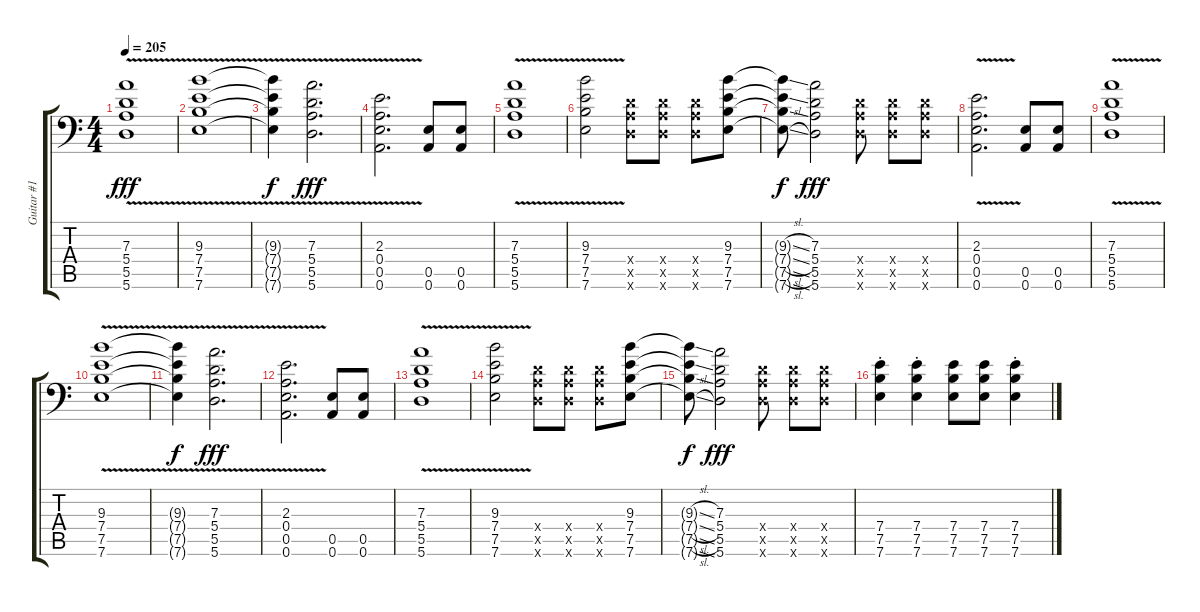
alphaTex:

\track ("Guitar #1" "Guitar #1") {instrument distortionguitar}
\staff {score tabs}
\tuning (B3 Gb3 D3 A2 E2 A1) {hide}
\ts (4 4)
\tempo 205
\clef f4
\ks c
(7.3{v} 5.4 5.5 5.6).1{dy fff} |
(9.3{v} 7.4 7.5 7.6).1 |
(9.3{t} 7.4{t} 7.5{t} 7.6{t}).4{dy f} (7.3{v} 5.4 5.5 5.6).2{d dy fff} |
(2.3{v} 0.4 0.5 0.6).2{d} (0.5 0.6).8 (0.5 0.6).8 |
(7.3{v} 5.4 5.5 5.6).1 |
(9.3{v} 7.4 7.5 7.6).2 (5.4{x} 5.5{x} 5.6{x}).8 (5.4{x} 5.5{x} 5.6{x}).8 (5.4{x} 5.5{x} 5.6{x}).8 (9.3 7.4 7.5 7.6).8 |
(9.3{sl t} 7.4{sl t} 7.5{sl t} 7.6{sl t}).8{dy f} (7.3 5.4 5.5 5.6).2{dy fff} (5.4{x} 5.5{x} 5.6{x}).8 (5.4{x} 5.5{x} 5.6{x}).8 (5.4{x} 5.5{x} 5.6{x}).8 |
(2.3{v} 0.4 0.5 0.6).2{d} (0.5 0.6).8 (0.5 0.6).8 |
(7.3{v} 5.4 5.5 5.6).1 |
(9.3{v} 7.4 7.5 7.6).1 |
(9.3{t} 7.4{t} 7.5{t} 7.6{t}).4{dy f} (7.3{v} 5.4 5.5 5.6).2{d dy fff} |
(2.3{v} 0.4 0.5 0.6).2{d} (0.5 0.6).8 (0.5 0.6).8 |
(7.3{v} 5.4 5.5 5.6).1 |
(9.3{v} 7.4 7.5 7.6).2 (5.4{x} 5.5{x} 5.6{x}).8 (5.4{x} 5.5{x} 5.6{x}).8 (5.4{x} 5.5{x} 5.6{x}).8 (9.3 7.4 7.5 7.6).8 |
(9.3{sl t} 7.4{sl t} 7.5{sl t} 7.6{sl t}).8{dy f} (7.3 5.4 5.5 5.6).2{dy fff} (5.4{x} 5.5{x} 5.6{x}).8 (5.4{x} 5.5{x} 5.6{x}).8 (5.4{x} 5.5{x} 5.6{x}).8 |
(7.4{st} 7.5{st} 7.6{st}).4 (7.4{st} 7.5{st} 7.6{st}).4 (7.4 7.5 7.6).8 (7.4 7.5 7.6).8 (7.4{st} 7.5{st} 7.6{st}).4
